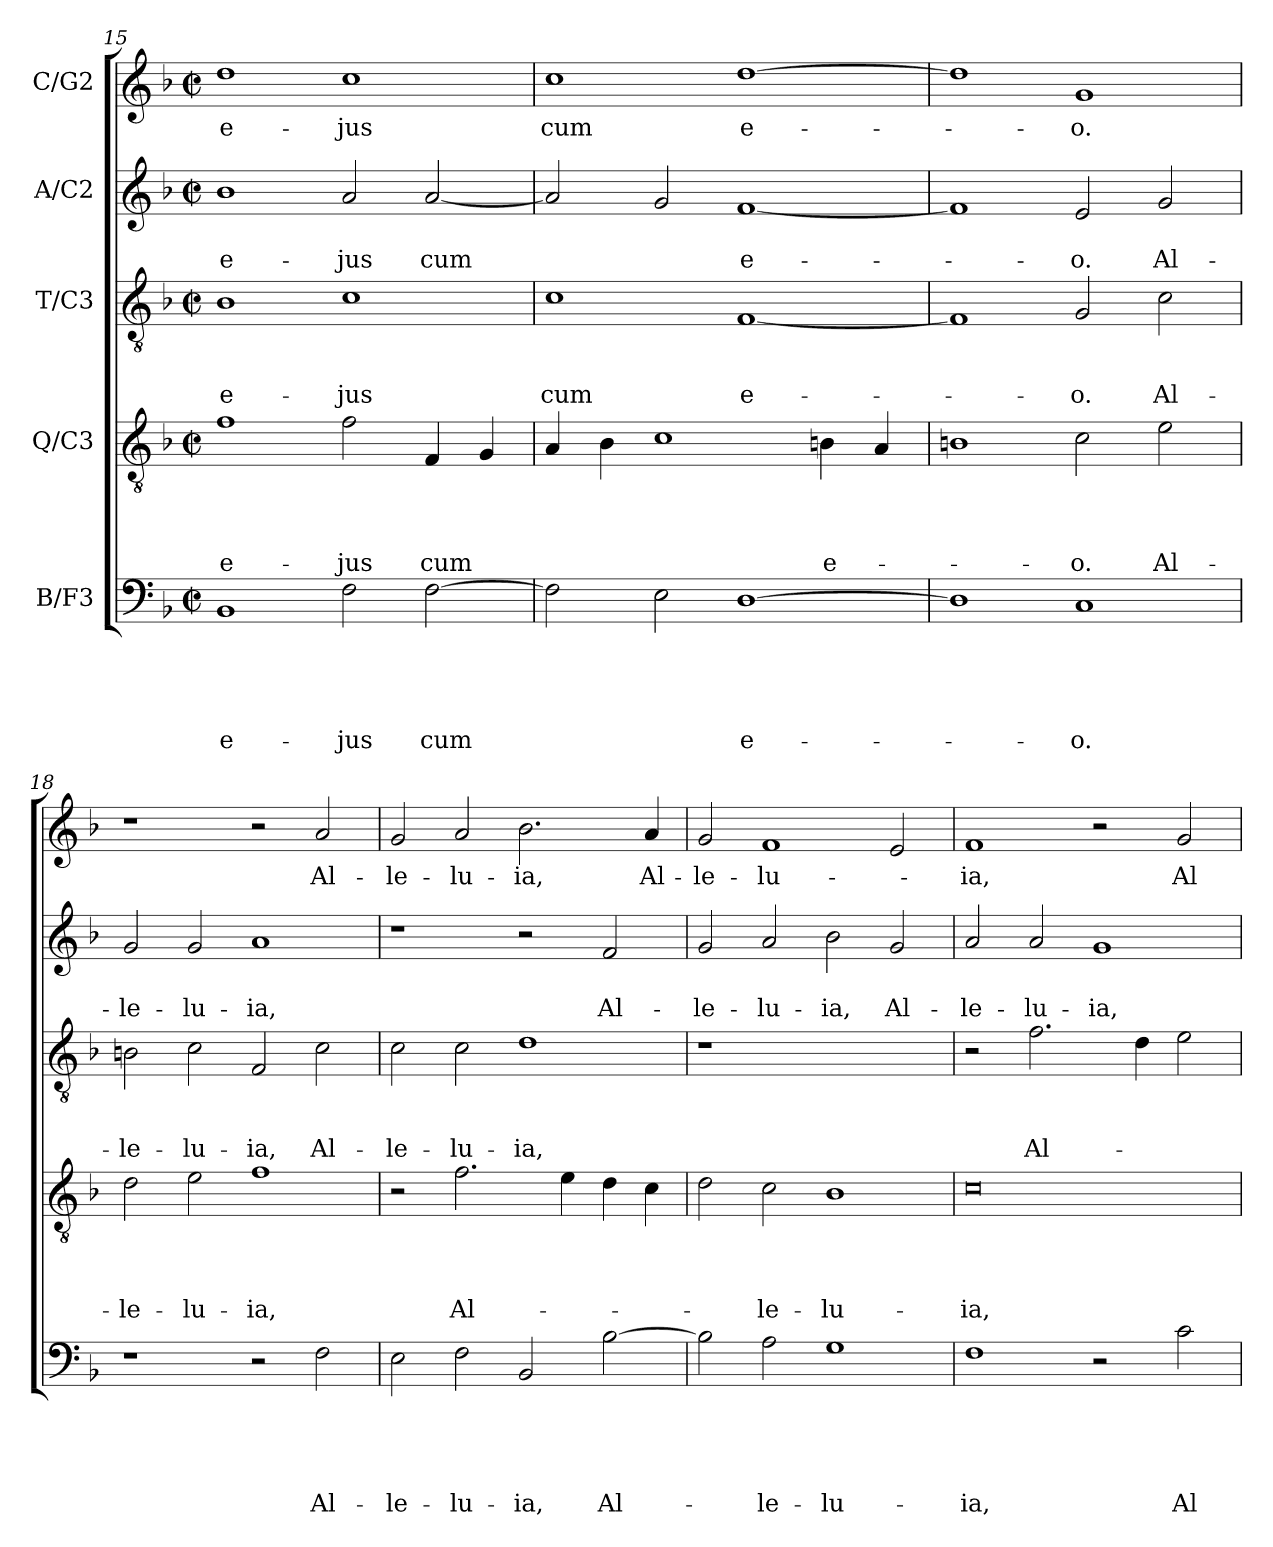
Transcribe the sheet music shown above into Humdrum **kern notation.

**kern	**text	**text	**text	**text	**text	**kern	**text	**text	**text	**text	**kern	**text	**text	**text	**kern	**text	**text	**kern	**text
*part5	*part5	*part5	*part5	*part5	*part5	*part4	*part4	*part4	*part4	*part4	*part3	*part3	*part3	*part3	*part2	*part2	*part2	*part1	*part1
*staff5	*staff5	*staff5	*staff5	*staff5	*staff5	*staff4	*staff4	*staff4	*staff4	*staff4	*staff3	*staff3	*staff3	*staff3	*staff2	*staff2	*staff2	*staff1	*staff1
*I"B/F3	*	*	*	*	*	*I"Q/C3	*	*	*	*	*I"T/C3	*	*	*	*I"A/C2	*	*	*I"C/G2	*
*clefF4	*	*	*	*	*	*clefGv2	*	*	*	*	*clefGv2	*	*	*	*clefG2	*	*	*clefG2	*
*k[b-]	*	*	*	*	*	*k[b-]	*	*	*	*	*k[b-]	*	*	*	*k[b-]	*	*	*k[b-]	*
*F:	*	*	*	*	*	*F:	*	*	*	*	*F:	*	*	*	*F:	*	*	*F:	*
*M2/2	*	*	*	*	*	*M2/2	*	*	*	*	*M2/2	*	*	*	*M2/2	*	*	*M2/2	*
*met(c|)	*	*	*	*	*	*met(c|)	*	*	*	*	*met(c|)	*	*	*	*met(c|)	*	*	*met(c|)	*
=15	=15	=15	=15	=15	=15	=15	=15	=15	=15	=15	=15	=15	=15	=15	=15	=15	=15	=15	=15
!	!	!	!	!	!LO:LY:b	!	!	!	!	!LO:LY:b	!	!	!	!LO:LY:b	!	!	!LO:LY:b	!	!LO:LY:b
1BB-	.	.	.	.	e-	1f	.	.	.	e-	1B-	.	.	e-	1b-	.	e-	1dd	e-
!	!	!	!	!	!LO:LY:b	!	!	!	!	!LO:LY:b	!	!	!	!LO:LY:b	!	!	!LO:LY:b	!	!LO:LY:b
2F\	.	.	.	.	-jus	2f\	.	.	.	-jus	1c	.	.	-jus	2a/	.	-jus	1cc	-jus
!	!	!	!	!	!LO:LY:b	!	!	!	!	!LO:LY:b	!	!	!	!	!	!	!LO:LY:b	!	!
[2F\	.	.	.	.	cum	4F/	.	.	.	cum	.	.	.	.	[2a/	.	cum	.	.
.	.	.	.	.	.	4G/	.	.	.	.	.	.	.	.	.	.	.	.	.
!!LO:LB:g=z
=16	=16	=16	=16	=16	=16	=16	=16	=16	=16	=16	=16	=16	=16	=16	=16	=16	=16	=16	=16
!	!	!	!	!	!	!	!	!	!	!	!	!	!	!LO:LY:b	!	!	!	!	!LO:LY:b
2F\]	.	.	.	.	.	4A/	.	.	.	.	1c	.	.	cum	2a/]	.	.	1cc	cum
.	.	.	.	.	.	4B-\	.	.	.	.	.	.	.	.	.	.	.	.	.
2E\	.	.	.	.	.	1c	.	.	.	.	.	.	.	.	2g/	.	.	.	.
!	!	!	!	!	!LO:LY:b	!	!	!	!	!	!	!	!	!LO:LY:b	!	!	!LO:LY:b	!	!LO:LY:b
[1D	.	.	.	.	e-	.	.	.	.	.	[1F	.	.	e-	[1f	.	e-	[1dd	e-
!	!	!	!	!	!	!	!	!	!	!LO:LY:b	!	!	!	!	!	!	!	!	!
.	.	.	.	.	.	4Bn\	.	.	.	e-	.	.	.	.	.	.	.	.	.
.	.	.	.	.	.	4A/	.	.	.	.	.	.	.	.	.	.	.	.	.
=17	=17	=17	=17	=17	=17	=17	=17	=17	=17	=17	=17	=17	=17	=17	=17	=17	=17	=17	=17
1D]	.	.	.	.	.	1Bn	.	.	.	.	1F]	.	.	.	1f]	.	.	1dd]	.
!	!	!	!	!	!LO:LY:b	!	!	!	!	!LO:LY:b	!	!	!	!LO:LY:b	!	!	!LO:LY:b	!	!LO:LY:b
1C	.	.	.	.	-o.	2c\	.	.	.	-o.	2G/	.	.	-o.	2e/	.	-o.	1g	-o.
!	!	!	!	!	!	!	!	!	!	!LO:LY:b	!	!	!	!LO:LY:b	!	!	!LO:LY:b	!	!
.	.	.	.	.	.	2e\	.	.	.	Al-	2c\	.	.	Al-	2g/	.	Al-	.	.
=18	=18	=18	=18	=18	=18	=18	=18	=18	=18	=18	=18	=18	=18	=18	=18	=18	=18	=18	=18
!	!	!	!	!	!	!	!	!	!	!LO:LY:b	!	!	!	!LO:LY:b	!	!	!LO:LY:b	!	!
1r	.	.	.	.	.	2d\	.	.	.	-le-	2Bn\	.	.	-le-	2g/	.	-le-	1r	.
!	!	!	!	!	!	!	!	!	!	!LO:LY:b	!	!	!	!LO:LY:b	!	!	!LO:LY:b	!	!
.	.	.	.	.	.	2e\	.	.	.	-lu-	2c\	.	.	-lu-	2g/	.	-lu-	.	.
!	!	!	!	!	!	!	!	!	!	!LO:LY:b	!	!	!	!LO:LY:b	!	!	!LO:LY:b	!	!
2r	.	.	.	.	.	1f	.	.	.	-ia,	2F/	.	.	-ia,	1a	.	-ia,	2r	.
!	!	!	!	!	!LO:LY:b	!	!	!	!	!	!	!	!	!LO:LY:b	!	!	!	!	!LO:LY:b
2F\	.	.	.	.	Al-	.	.	.	.	.	2c\	.	.	Al-	.	.	.	2a/	Al-
=19	=19	=19	=19	=19	=19	=19	=19	=19	=19	=19	=19	=19	=19	=19	=19	=19	=19	=19	=19
!	!	!	!	!	!LO:LY:b	!	!	!	!	!	!	!	!	!LO:LY:b	!	!	!	!	!LO:LY:b
2E\	.	.	.	.	-le-	2r	.	.	.	.	2c\	.	.	-le-	1r	.	.	2g/	-le-
!	!	!	!	!	!LO:LY:b	!	!	!	!	!LO:LY:b	!	!	!	!LO:LY:b	!	!	!	!	!LO:LY:b
2F\	.	.	.	.	-lu-	2.f\	.	.	.	Al-	2c\	.	.	-lu-	.	.	.	2a/	-lu-
!	!	!	!	!	!LO:LY:b	!	!	!	!	!	!	!	!	!LO:LY:b	!	!	!	!	!LO:LY:b
2BB-/	.	.	.	.	-ia,	.	.	.	.	.	1d	.	.	-ia,	2r	.	.	2.b-\	-ia,
.	.	.	.	.	.	4e\	.	.	.	.	.	.	.	.	.	.	.	.	.
!	!	!	!	!	!LO:LY:b	!	!	!	!	!	!	!	!	!	!	!	!LO:LY:b	!	!
[2B-\	.	.	.	.	Al-	4d\	.	.	.	.	.	.	.	.	2f/	.	Al-	.	.
!	!	!	!	!	!	!	!	!	!	!	!	!	!	!	!	!	!	!	!LO:LY:b
.	.	.	.	.	.	4c\	.	.	.	.	.	.	.	.	.	.	.	4a/	Al-
=20	=20	=20	=20	=20	=20	=20	=20	=20	=20	=20	=20	=20	=20	=20	=20	=20	=20	=20	=20
!	!	!	!	!	!	!	!	!	!	!	!	!	!	!	!	!	!LO:LY:b	!	!LO:LY:b
2B-\]	.	.	.	.	.	2d\	.	.	.	.	1r	.	.	.	2g/	.	-le-	2g/	-le-
!	!	!	!	!	!LO:LY:b	!	!	!	!	!LO:LY:b	!	!	!	!	!	!	!LO:LY:b	!	!LO:LY:b
2A\	.	.	.	.	-le-	2c\	.	.	.	-le-	.	.	.	.	2a/	.	-lu-	1f	-lu-
!	!	!	!	!	!LO:LY:b	!	!	!	!	!LO:LY:b	!	!	!	!	!	!	!LO:LY:b	!	!
1G	.	.	.	.	-lu-	1B-	.	.	.	-lu-	1ryy	.	.	.	2b-\	.	-ia,	.	.
!	!	!	!	!	!	!	!	!	!	!	!	!	!	!	!	!	!LO:LY:b	!	!
.	.	.	.	.	.	.	.	.	.	.	.	.	.	.	2g/	.	Al-	2e/	.
!!LO:PB:g=z
=21	=21	=21	=21	=21	=21	=21	=21	=21	=21	=21	=21	=21	=21	=21	=21	=21	=21	=21	=21
!	!	!	!	!	!LO:LY:b	!	!	!	!	!LO:LY:b	!	!	!	!	!	!	!LO:LY:b	!	!LO:LY:b
1F	.	.	.	.	-ia,	0c	.	.	.	-ia,	2r	.	.	.	2a/	.	-le-	1f	-ia,
!	!	!	!	!	!	!	!	!	!	!	!	!	!	!LO:LY:b	!	!	!LO:LY:b	!	!
.	.	.	.	.	.	.	.	.	.	.	2.f\	.	.	Al-	2a/	.	-lu-	.	.
!	!	!	!	!	!	!	!	!	!	!	!	!	!	!	!	!	!LO:LY:b	!	!
2r	.	.	.	.	.	.	.	.	.	.	.	.	.	.	1g	.	-ia,	2r	.
.	.	.	.	.	.	.	.	.	.	.	4d\	.	.	.	.	.	.	.	.
!	!	!	!	!	!LO:LY:b	!	!	!	!	!	!	!	!	!	!	!	!	!	!LO:LY:b
2c\	.	.	.	.	Al-	.	.	.	.	.	2e\	.	.	.	.	.	.	2g/	Al-
=	=	=	=	=	=	=	=	=	=	=	=	=	=	=	=	=	=	=	=
*-	*-	*-	*-	*-	*-	*-	*-	*-	*-	*-	*-	*-	*-	*-	*-	*-	*-	*-	*-
